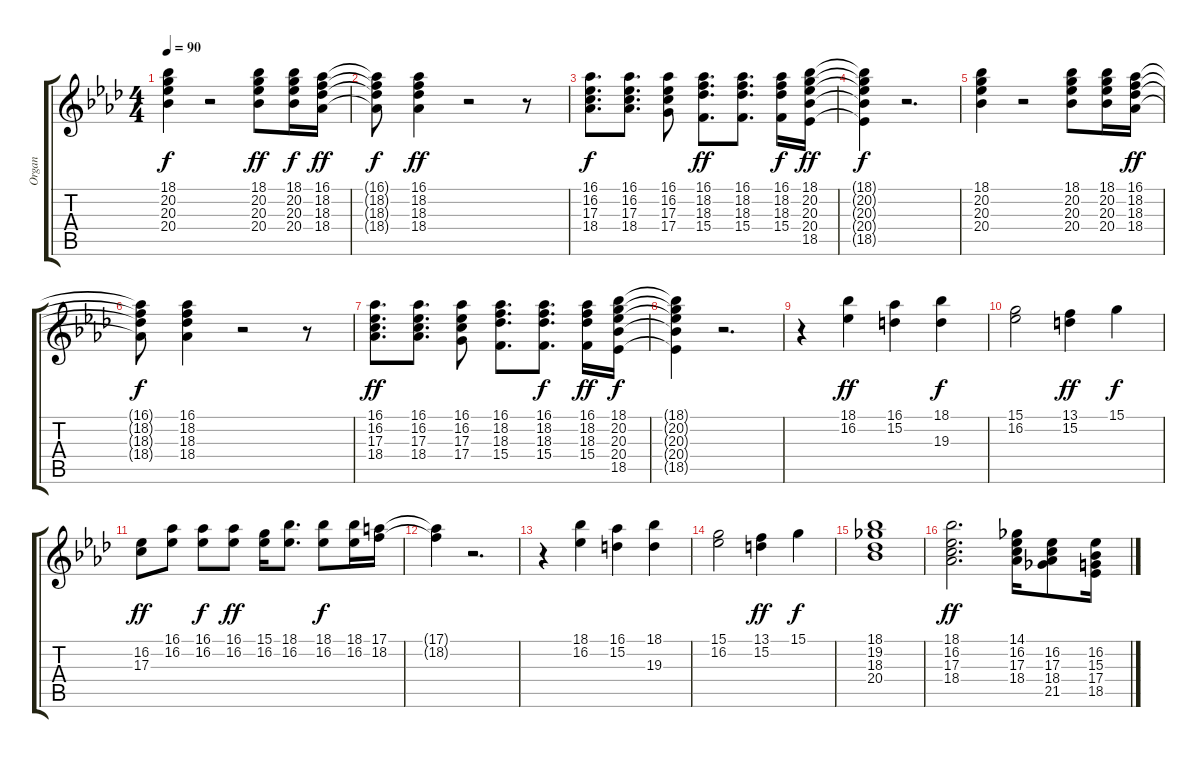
\track ("Organ" "Organ") {instrument rockorgan}
\staff {score tabs}
\tuning (E4 B3 G3 D3 A2 E2) {hide}
\ts (4 4)
\tempo 90
\clef g2
\ks ab
(18.1 20.2 20.3 20.4).4{dy f} r.2 (18.1 20.2 20.3 20.4).8{dy ff} (18.1 20.2 20.3 20.4).16{dy f} (16.1 18.2 18.3 18.4).16{dy ff} |
(16.1{t} 18.2{t} 18.3{t} 18.4{t}).8{dy f} (16.1 18.2 18.3 18.4).4{dy ff} r.2 r.8 |
(16.1 16.2 17.3 18.4).8{d dy f} (16.1 16.2 17.3 18.4).8{d} (16.1 16.2 17.3 17.4).8 (16.1 18.2 18.3 15.4).8{d dy ff} (16.1 18.2 18.3 15.4).8{d} (16.1 18.2 18.3 15.4).16{dy f} (18.1 20.2 20.3 20.4 18.5).16{dy ff} |
(18.1{t} 20.2{t} 20.3{t} 20.4{t} 18.5{t}).4{dy f} r.2{d} |
(18.1 20.2 20.3 20.4).4 r.2 (18.1 20.2 20.3 20.4).8 (18.1 20.2 20.3 20.4).16 (16.1 18.2 18.3 18.4).16{dy ff} |
(16.1{t} 18.2{t} 18.3{t} 18.4{t}).8{dy f} (16.1 18.2 18.3 18.4).4 r.2 r.8 |
(16.1 16.2 17.3 18.4).8{d dy ff} (16.1 16.2 17.3 18.4).8{d} (16.1 16.2 17.3 17.4).8 (16.1 18.2 18.3 15.4).8{d} (16.1 18.2 18.3 15.4).8{d dy f} (16.1 18.2 18.3 15.4).16{dy ff} (18.1 20.2 20.3 20.4 18.5).16{dy f} |
(18.1{t} 20.2{t} 20.3{t} 20.4{t} 18.5{t}).4 r.2{d} |
r.4 (18.1 16.2).4{dy ff} (16.1 15.2).4 (18.1 19.3).4{dy f} |
(15.1 16.2).2 (13.1 15.2).4{dy ff} 15.1.4{dy f} |
(16.2 17.3).8{dy ff} (16.1 16.2).8 (16.1 16.2).8{dy f} (16.1 16.2).8{dy ff} (15.1 16.2).16 (18.1 16.2).8{d} (18.1 16.2).8{dy f} (18.1 16.2).16 (17.1 18.2).16 |
(17.1{t} 18.2{t}).4 r.2{d} |
r.4 (18.1 16.2).4 (16.1 15.2).4 (18.1 19.3).4 |
(15.1 16.2).2 (13.1 15.2).4{dy ff} 15.1.4{dy f} |
(18.1 19.2 18.3 20.4).1 |
(18.1 16.2 17.3 18.4).2{d dy ff} (14.1 16.2 17.3 18.4).16 (16.2 17.3 18.4 21.5).8 (16.2 15.3 17.4 18.5).16
